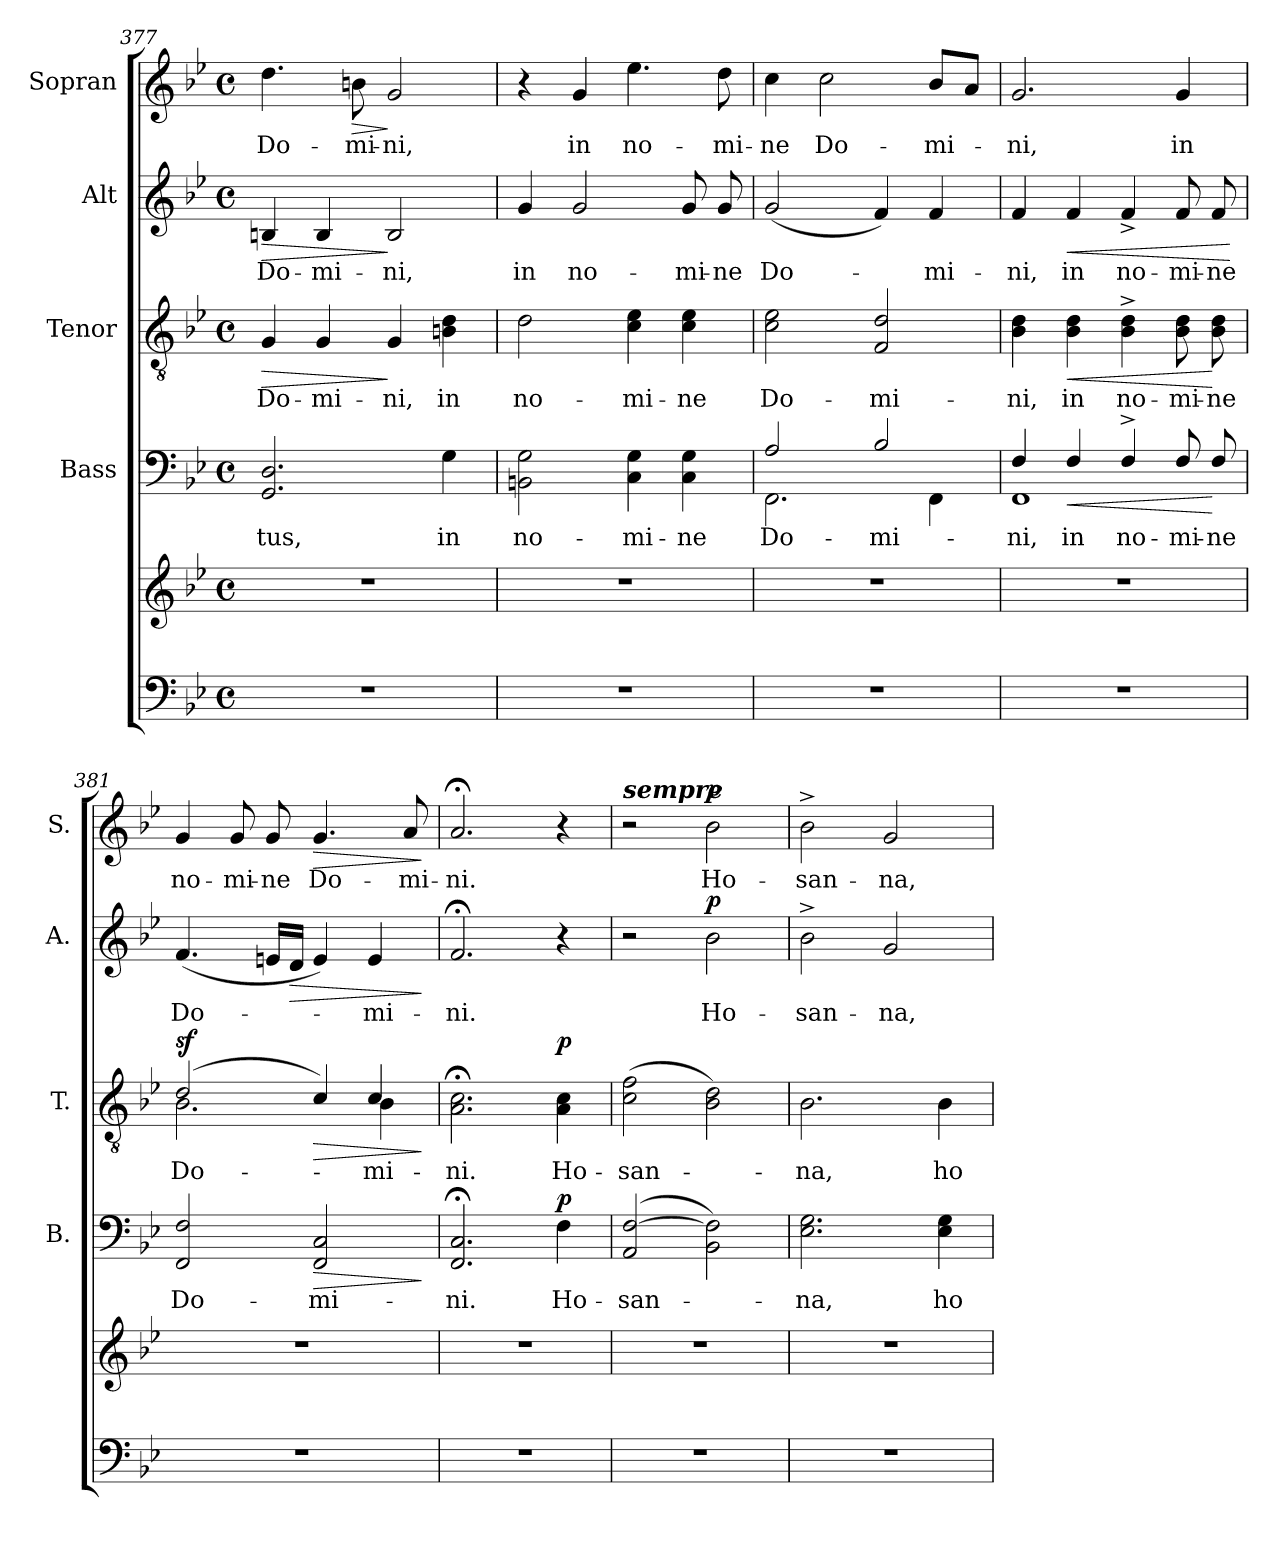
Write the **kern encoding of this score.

**kern	**kern	**kern	**text	**dynam	**kern	**text	**dynam	**kern	**text	**dynam	**kern	**text	**dynam
*part5	*part5	*part4	*part4	*part4	*part3	*part3	*part3	*part2	*part2	*part2	*part1	*part1	*part1
*staff6	*staff5	*staff4	*staff4	*staff4	*staff3	*staff3	*staff3	*staff2	*staff2	*staff2	*staff1	*staff1	*staff1
*	*	*I"Bass	*	*	*I"Tenor	*	*	*I"Alt	*	*	*I"Sopran	*	*
*	*	*I'B.	*	*	*I'T.	*	*	*I'A.	*	*	*I'S.	*	*
*clefF4	*clefG2	*clefF4	*	*	*clefGv2	*	*	*clefG2	*	*	*clefG2	*	*
*k[b-e-]	*k[b-e-]	*k[b-e-]	*	*	*k[b-e-]	*	*	*k[b-e-]	*	*	*k[b-e-]	*	*
*B-:	*B-:	*B-:	*	*	*B-:	*	*	*B-:	*	*	*B-:	*	*
*M4/4	*M4/4	*M4/4	*	*	*M4/4	*	*	*M4/4	*	*	*M4/4	*	*
*met(c)	*met(c)	*met(c)	*	*	*met(c)	*	*	*met(c)	*	*	*met(c)	*	*
=377	=377	=377	=377	=377	=377	=377	=377	=377	=377	=377	=377	=377	=377
!	!	!	!LO:LY:b	!	!	!LO:LY:b	!LO:HP:b	!	!LO:LY:b	!LO:HP:b	!	!LO:LY:b	!
1r	1r	2.GG/ 2.D/	-tus,	.	4G/	Do-	>	4Bn/	Do-	>	4.dd\	Do-	.
!	!	!	!	!	!	!LO:LY:b	!	!	!LO:LY:b	!	!	!	!
.	.	.	.	.	4G/	-mi-	.	4B/	-mi-	.	.	.	.
!	!	!	!	!	!	!	!	!	!	!	!	!LO:LY:b	!LO:HP:b
.	.	.	.	.	.	.	.	.	.	.	8bn\	-mi-	>
!	!	!	!	!	!	!LO:LY:b	!	!	!LO:LY:b	!	!	!LO:LY:b	!
.	.	.	.	.	4G/	-ni,	]	2B/	-ni,	]	2g/	-ni,	]
!	!	!	!LO:LY:b	!	!	!LO:LY:b	!	!	!	!	!	!	!
.	.	4G\	in	.	4Bn\ 4d\	in	.	.	.	.	.	.	.
!!LO:LB:g=z
=378	=378	=378	=378	=378	=378	=378	=378	=378	=378	=378	=378	=378	=378
!	!	!	!LO:LY:b	!	!	!LO:LY:b	!	!	!LO:LY:b	!	!	!	!
1r	1r	2BBn\ 2G\	no-	.	2d\	no-	.	4g/	in	.	4r	.	.
!	!	!	!	!	!	!	!	!	!LO:LY:b	!	!	!LO:LY:b	!
.	.	.	.	.	.	.	.	2g/	no-	.	4g/	in	.
!	!	!	!LO:LY:b	!	!	!LO:LY:b	!	!	!	!	!	!LO:LY:b	!
.	.	4C\ 4G\	-mi-	.	4c\ 4e-\	-mi-	.	.	.	.	4.ee-\	no-	.
!	!	!	!LO:LY:b	!	!	!LO:LY:b	!	!	!LO:LY:b	!	!	!	!
.	.	4C\ 4G\	-ne	.	4c\ 4e-\	-ne	.	8g/	-mi-	.	.	.	.
!	!	!	!	!	!	!	!	!	!LO:LY:b	!	!	!LO:LY:b	!
.	.	.	.	.	.	.	.	8g/	-ne	.	8dd\	-mi-	.
=379	=379	=379	=379	=379	=379	=379	=379	=379	=379	=379	=379	=379	=379
!	!	!	!LO:LY:b	!	!	!LO:LY:b	!	!	!LO:LY:b	!	!	!LO:LY:b	!
*	*	*^	*	*	*	*	*	*	*	*	*	*	*
1r	1r	2A/	2.FF\	Do-	.	2c\ 2e-\	Do-	.	(<2g/	Do-	.	4cc\	-ne	.
!	!	!	!	!	!	!	!	!	!	!	!	!	!LO:LY:b	!
.	.	.	.	.	.	.	.	.	.	.	.	2cc\	Do-	.
!	!	!	!	!LO:LY:b	!	!	!LO:LY:b	!	!	!	!	!	!	!
.	.	2B-/	.	-mi-	.	2F/ 2d/	-mi-	.	4f/)	.	.	.	.	.
!	!	!	!	!	!	!	!	!	!	!LO:LY:b	!	!	!LO:LY:b	!
.	.	.	4FF\	.	.	.	.	.	4f/	-mi-	.	8b-/L	-mi-	.
.	.	.	.	.	.	.	.	.	.	.	.	8a/J	.	.
=380	=380	=380	=380	=380	=380	=380	=380	=380	=380	=380	=380	=380	=380	=380
!	!	!	!	!LO:LY:b	!	!	!LO:LY:b	!	!	!LO:LY:b	!	!	!LO:LY:b	!
1r	1r	4F/	1FF	-ni,	.	4B-\ 4d\	-ni,	.	4f/	-ni,	.	2.g/	-ni,	.
!	!	!	!	!LO:LY:b	!LO:HP:b	!	!LO:LY:b	!LO:HP:b	!	!LO:LY:b	!LO:HP:b	!	!	!
.	.	4F/	.	in	<	4B-\ 4d\	in	<	4f/	in	<	.	.	.
!	!	!	!	!LO:LY:b	!	!	!LO:LY:b	!	!	!LO:LY:b	!	!	!	!
.	.	4F^>/	.	no-	.	4B-\^> 4d\^>	no-	.	4f^>/	no-	.	.	.	.
!	!	!	!	!LO:LY:b	!	!	!LO:LY:b	!	!	!LO:LY:b	!	!	!LO:LY:b	!
.	.	8F/	.	-mi-	.	8B-\ 8d\	-mi-	.	8f/	-mi-	.	4g/	in	.
!	!	!	!	!LO:LY:b	!	!	!LO:LY:b	!	!	!LO:LY:b	!	!	!	!
.	.	8F/	.	-ne	[	8B-\ 8d\	-ne	[	8f/	-ne	.	.	.	.
*	*	*v	*v	*	*	*	*	*	*	*	*	*	*	*
.	.	.	.	.	.	.	.	.	.	[	.	.	.
=381	=381	=381	=381	=381	=381	=381	=381	=381	=381	=381	=381	=381	=381
!	!	!	!LO:LY:b	!	!	!LO:LY:b	!LO:DY:a	!	!LO:LY:b	!	!	!LO:LY:b	!
*	*	*	*	*	*^	*	*	*	*	*	*	*	*
1r	1r	2FF/ 2F/	Do-	.	(2d/	2.B-\	Do-	sf	(<4.f/	Do-	.	4g/	no-	.
!	!	!	!	!	!	!	!	!	!	!	!	!	!LO:LY:b	!
.	.	.	.	.	.	.	.	.	.	.	.	8g/	-mi-	.
!	!	!	!	!	!	!	!	!	!	!	!	!	!LO:LY:b	!
.	.	.	.	.	.	.	.	.	16en/LL	.	.	8g/	-ne	.
!	!	!	!	!	!	!	!	!	!	!	!LO:HP:b	!	!	!
.	.	.	.	.	.	.	.	.	16d/JJ	.	>	.	.	.
!	!	!	!LO:LY:b	!LO:HP:b	!	!	!	!LO:HP:b	!	!	!	!	!LO:LY:b	!LO:HP:b
.	.	2FF/ 2C/	-mi-	>	4c/)	.	.	>	4e/)	.	.	4.g/	Do-	>
!	!	!	!	!	!	!	!LO:LY:b	!	!	!LO:LY:b	!	!	!	!
.	.	.	.	.	4c/	4B-\	-mi-	.	4e/	-mi-	.	.	.	.
!	!	!	!	!	!	!	!	!	!	!	!	!	!LO:LY:b	!
.	.	.	.	.	.	.	.	.	.	.	.	8a/	-mi-	.
*	*	*	*	*	*v	*v	*	*	*	*	*	*	*	*
.	.	.	.	]	.	.	]	.	.	]	.	.	]
=382	=382	=382	=382	=382	=382	=382	=382	=382	=382	=382	=382	=382	=382
!	!	!	!LO:LY:b	!	!	!LO:LY:b	!	!	!LO:LY:b	!	!	!LO:LY:b	!
1r	1r	2.FF/;< 2.C/;<	-ni.	.	2.A\;< 2.c\;<	-ni.	.	2.f;</	-ni.	.	2.a;</	-ni.	.
!	!	!	!LO:LY:b	!LO:DY:a	!	!LO:LY:b	!LO:DY:a	!	!	!	!	!	!
.	.	4F\	Ho-	p	4A\ 4c\	Ho-	p	4r	.	.	4r	.	.
!!LO:PB:g=z
=383	=383	=383	=383	=383	=383	=383	=383	=383	=383	=383	=383	=383	=383
!	!	!	!	!	!	!	!	!	!	!	!LO:TX:a:Bi:t=sempre	!	!
!	!	!	!LO:LY:b	!	!	!LO:LY:b	!	!	!	!	!	!	!
1r	1r	(<2AA/ [2F/	-san-	.	(>2c\ 2f\	-san-	.	2r	.	.	2r	.	.
!	!	!	!	!	!	!	!	!	!LO:LY:b	!LO:DY:a	!	!LO:LY:b	!LO:DY:a
.	.	2BB-\ 2F\])	.	.	2B-\ 2d\)	.	.	2b-\	Ho-	p	2b-\	Ho-	p
=384	=384	=384	=384	=384	=384	=384	=384	=384	=384	=384	=384	=384	=384
!	!	!	!LO:LY:b	!	!	!LO:LY:b	!	!	!LO:LY:b	!	!	!LO:LY:b	!
1r	1r	2.E-\ 2.G\	-na,	.	2.B-\	-na,	.	2b-^>\	-san-	.	2b-^>\	-san-	.
!	!	!	!	!	!	!	!	!	!LO:LY:b	!	!	!LO:LY:b	!
.	.	.	.	.	.	.	.	2g/	-na,	.	2g/	-na,	.
!	!	!	!LO:LY:b	!	!	!LO:LY:b	!	!	!	!	!	!	!
.	.	4E-\ 4G\	ho-	.	4B-\	ho-	.	.	.	.	.	.	.
=	=	=	=	=	=	=	=	=	=	=	=	=	=
*-	*-	*-	*-	*-	*-	*-	*-	*-	*-	*-	*-	*-	*-
